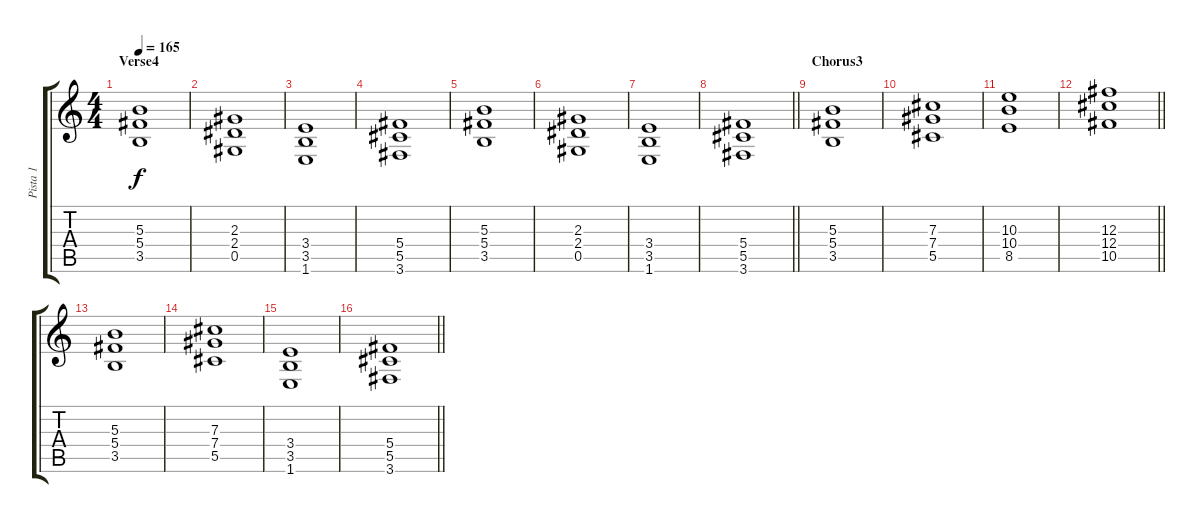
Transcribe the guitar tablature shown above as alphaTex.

\track ("Pista 1" "Pista 1") {instrument distortionguitar}
\staff {score tabs}
\tuning (Eb4 Bb3 Gb3 Db3 Ab2 Eb2) {hide}
\ts (4 4)
\section ("" "Verse4")
\tempo 165
\clef g2
\ks c
(5.3 5.4 3.5).1{dy f} |
(2.3 2.4 0.5).1 |
(3.4 3.5 1.6).1 |
(5.4 5.5 3.6).1 |
(5.3 5.4 3.5).1 |
(2.3 2.4 0.5).1 |
(3.4 3.5 1.6).1 |
\barLineRight lightlight
(5.4 5.5 3.6).1 |
\section ("" "Chorus3")
(5.3 5.4 3.5).1 |
(7.3 7.4 5.5).1 |
(10.3 10.4 8.5).1 |
\barLineRight lightlight
(12.3 12.4 10.5).1 |
(5.3 5.4 3.5).1 |
(7.3 7.4 5.5).1 |
(3.4 3.5 1.6).1 |
\barLineRight lightlight
(5.4 5.5 3.6).1
